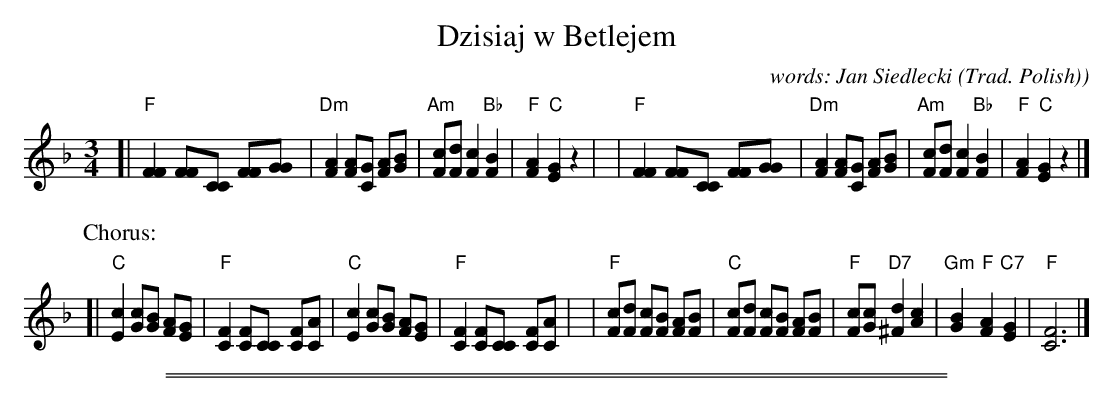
X:1
T: Dzisiaj w Betlejem
C: words: Jan Siedlecki
O: Trad. Polish)
M: 3/4
L: 1/8
K: F
V:1 clef=treble staves=2
[V:1][| "F"[F2F2] [FF][CC] [FF][GG] | "Dm"[A2F2] [AF][GC] [AF][BG] |\
     "Am"[cF][dF] [c2F2] "Bb"[B2F2] | "F"[A2F2] "C"[G2E2] z2 |\
[V:1] | "F"[F2F2] [FF][CC] [FF][GG] | "Dm"[A2F2] [AF][GC] [AF][BG] |\
     "Am"[cF][dF] [c2F2] "Bb"[B2F2] | "F"[A2F2] "C"[G2E2] z2 |]
P: Chorus:
[V:1][| "C"[c2E2] [cG][BG] [AF][GE] | "F"[F2C2] [FC][CC] [FC][AC] |\
        "C"[c2E2] [cG][BG] [AF][GE] | "F"[F2C2] [FC][CC] [FC][AC] |\
[V:1] | "F"[cF][dF] [cF][BF] [AF][BF] | "C"[cF][dF] [cF][BF] [AF][BF] |\
     "F"[cF][cG]"D7"[d2^F2][c2A2] | "Gm"[B2G2]"F"[A2F2]"C7"[G2E2] | "F"[F6C6] |]
